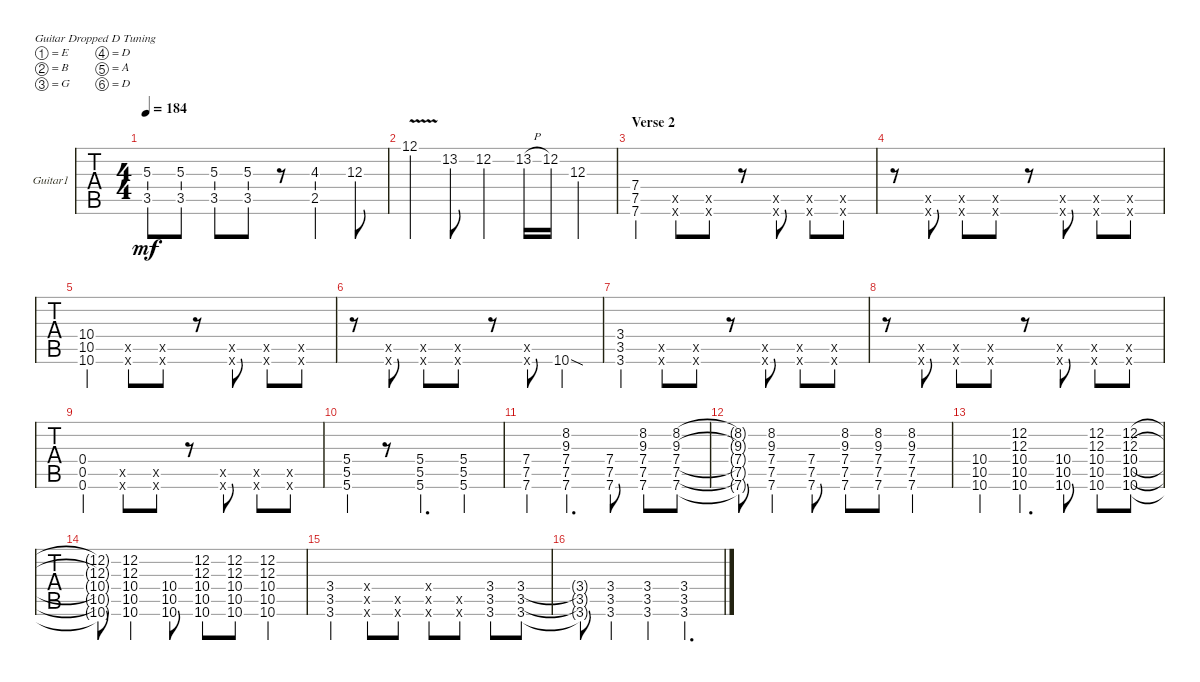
\defaultSystemsLayout 4
\bracketExtendMode groupsimilarinstruments
\firstSystemTrackNameOrientation horizontal
\otherSystemsTrackNameOrientation horizontal
\track ("Guitar 1 (Mercedes)" "Guitar1") {instrument overdrivenguitar}
\staff {tabs}
\tuning (E4 B3 G3 D3 A2 D2)
\ts (4 4)
\tempo 184
\clef g2
\ks c
(3.5 5.3).8{dy mf} (3.5 5.3).8 (3.5 5.3).8 (3.5 5.3).8 r.8 (2.5 4.3).4 12.3.8 |
12.1{v ac}.4 13.2.8 12.2{ac}.4 13.2{h}.16 12.2.16 12.3{ac}.4 |
\section ("" "Verse 2")
(7.6 7.5 7.4).4 (7.6{x} 7.5{x}).8 (7.6{x} 7.5{x}).8 r.8 (7.6{x} 7.5{x}).8 (7.6{x} 7.5{x}).8 (7.6{x} 7.5{x}).8 |
r.8 (7.6{x} 7.5{x}).8 (7.6{x} 7.5{x}).8 (7.6{x} 7.5{x}).8 r.8 (7.6{x} 7.5{x}).8 (7.6{x} 7.5{x}).8 (7.6{x} 7.5{x}).8 |
(10.6 10.5 10.4).4 (10.6{x} 10.5{x}).8 (10.6{x} 10.5{x}).8 r.8 (10.6{x} 10.5{x}).8 (10.6{x} 10.5{x}).8 (10.6{x} 10.5{x}).8 |
r.8 (10.6{x} 10.5{x}).8 (10.6{x} 10.5{x}).8 (10.6{x} 10.5{x}).8 r.8 (10.6{x} 10.5{x}).8 10.6{sod}.4 |
(3.6 3.5 3.4).4 (3.6{x} 3.5{x}).8 (3.6{x} 3.5{x}).8 r.8 (3.6{x} 3.5{x}).8 (3.6{x} 3.5{x}).8 (3.6{x} 3.5{x}).8 |
r.8 (3.6{x} 3.5{x}).8 (3.6{x} 3.5{x}).8 (3.6{x} 3.5{x}).8 r.8 (3.6{x} 3.5{x}).8 (3.6{x} 3.5{x}).8 (3.6{x} 3.5{x}).8 |
(0.6 0.5 0.4).4 (0.6{x} 0.5{x}).8 (0.6{x} 0.5{x}).8 r.8 (0.6{x} 0.5{x}).8 (0.6{x} 0.5{x}).8 (0.6{x} 0.5{x}).8 |
(5.6 5.5 5.4).4 r.8 (5.6 5.5 5.4).4{d} (5.4 5.5 5.6).4 |
(7.6 7.5 7.4).4 (7.6 7.5 7.4 9.3 8.2).4{d} (7.6 7.5 7.4).8 (7.6 7.5 7.4 9.3 8.2).8 (7.6 7.5 7.4 9.3 8.2).8 |
(7.6{t} 7.5{t} 7.4{t} 9.3{t} 8.2{t}).8 (7.6 7.5 7.4 9.3 8.2).4 (7.6 7.5 7.4).8 (7.6 7.5 7.4 9.3 8.2).8 (7.6 7.5 7.4 9.3 8.2).8 (7.6 7.5 7.4 9.3 8.2).4 |
(10.6 10.5 10.4).4 (10.6 10.5 10.4 12.3 12.2).4{d} (10.6 10.4 10.5).8 (10.6 10.5 10.4 12.3 12.2).8 (10.6 10.5 10.4 12.3 12.2).8 |
(10.6{t} 10.5{t} 10.4{t} 12.3{t} 12.2{t}).8 (10.6 10.5 10.4 12.3 12.2).4 (10.6 10.4 10.5).8 (10.6 10.5 10.4 12.2 12.3).8 (10.6 10.4 10.5 12.2 12.3).8 (10.6 10.5 10.4 12.2 12.3).4 |
(3.6 3.5 3.4).4 (3.6{x} 3.5{x} 3.4{x}).8 (3.6{x} 3.5{x}).8 (3.6{x} 3.5{x} 3.4{x}).8 (3.6{x} 3.5{x}).8 (3.6 3.5 3.4).8 (3.6 3.5 3.4).8 |
(3.6{t} 3.5{t} 3.4{t}).8 (3.6 3.5 3.4).4 (3.6 3.4 3.5).4 (3.6 3.5 3.4).4{d}
